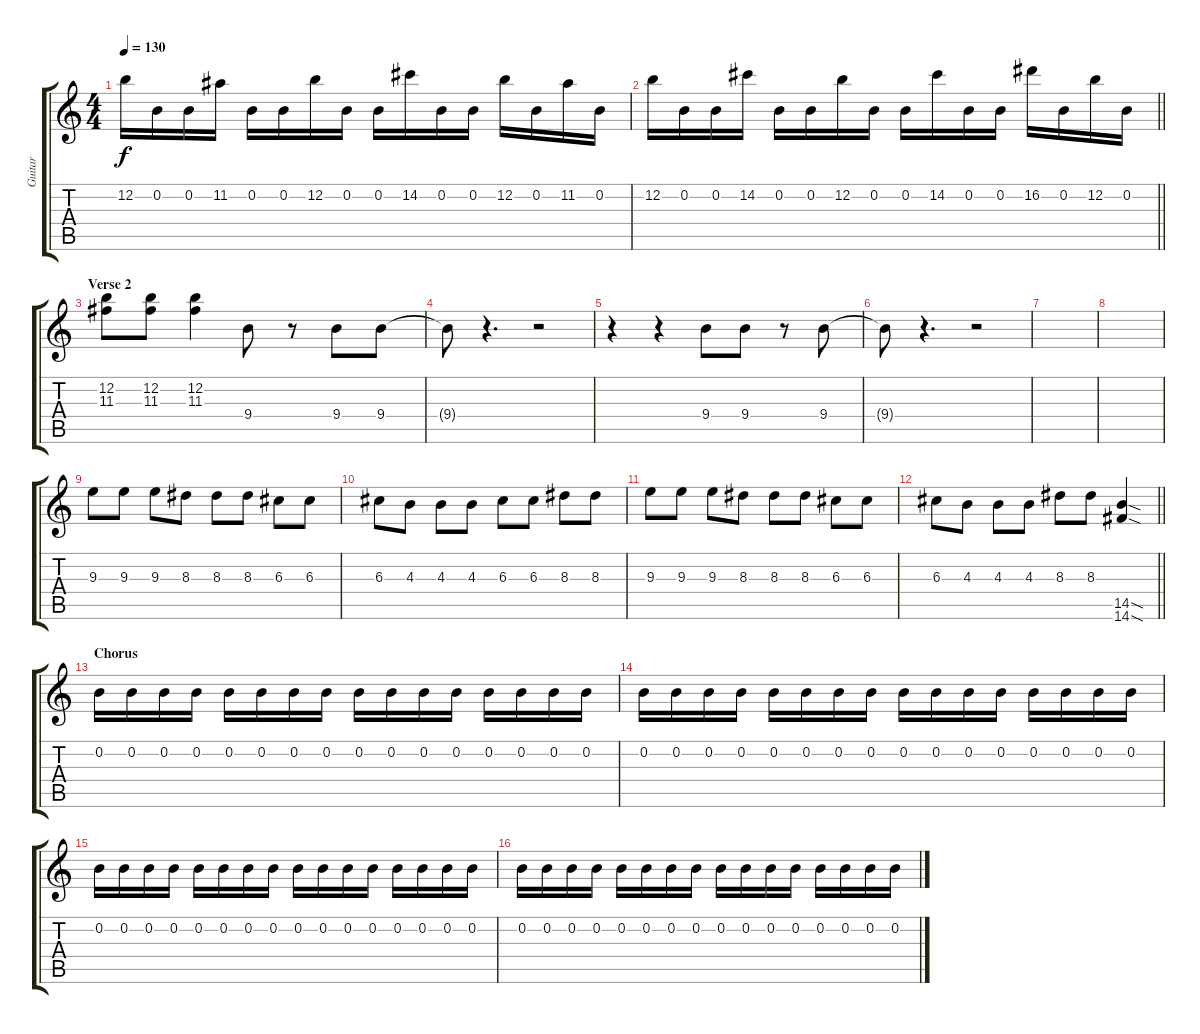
\track ("Guitar" "Guitar") {instrument distortionguitar}
\staff {score tabs}
\tuning (E4 B3 G3 D3 A2 E2) {hide}
\ts (4 4)
\tempo 130
\clef g2
\ks c
12.2.16{dy f} 0.2.16 0.2.16 11.2.16 0.2.16 0.2.16 12.2.16 0.2.16 0.2.16 14.2.16 0.2.16 0.2.16 12.2.16 0.2.16 11.2.16 0.2.16 |
\barLineRight lightlight
12.2.16 0.2.16 0.2.16 14.2.16 0.2.16 0.2.16 12.2.16 0.2.16 0.2.16 14.2.16 0.2.16 0.2.16 16.2.16 0.2.16 12.2.16 0.2.16 |
\section ("" "Verse 2")
(12.2 11.3).8 (12.2 11.3).8 (12.2 11.3).4 9.4.8{volume 8} r.8 9.4.8 9.4.8 |
9.4{t}.8 r.4{d} r.2 |
r.4 r.4 9.4.8 9.4.8 r.8 9.4.8 |
9.4{t}.8 r.4{d} r.2 |
|
|
9.3.8 9.3.8 9.3.8 8.3.8 8.3.8 8.3.8 6.3.8 6.3.8 |
6.3.8 4.3.8 4.3.8 4.3.8 6.3.8 6.3.8 8.3.8 8.3.8 |
9.3.8 9.3.8 9.3.8 8.3.8 8.3.8 8.3.8 6.3.8 6.3.8 |
\barLineRight lightlight
6.3.8 4.3.8 4.3.8 4.3.8 8.3.8 8.3.8 (14.5{sod} 14.6{sod}).4 |
\section ("" "Chorus")
0.2.16{volume 9} 0.2.16 0.2.16 0.2.16 0.2.16 0.2.16 0.2.16 0.2.16 0.2.16 0.2.16 0.2.16 0.2.16 0.2.16 0.2.16 0.2.16 0.2.16 |
0.2.16 0.2.16 0.2.16 0.2.16 0.2.16 0.2.16 0.2.16 0.2.16 0.2.16 0.2.16 0.2.16 0.2.16 0.2.16 0.2.16 0.2.16 0.2.16 |
0.2.16 0.2.16 0.2.16 0.2.16 0.2.16 0.2.16 0.2.16 0.2.16 0.2.16 0.2.16 0.2.16 0.2.16 0.2.16 0.2.16 0.2.16 0.2.16 |
0.2.16 0.2.16 0.2.16 0.2.16 0.2.16 0.2.16 0.2.16 0.2.16 0.2.16 0.2.16 0.2.16 0.2.16 0.2.16 0.2.16 0.2.16 0.2.16
